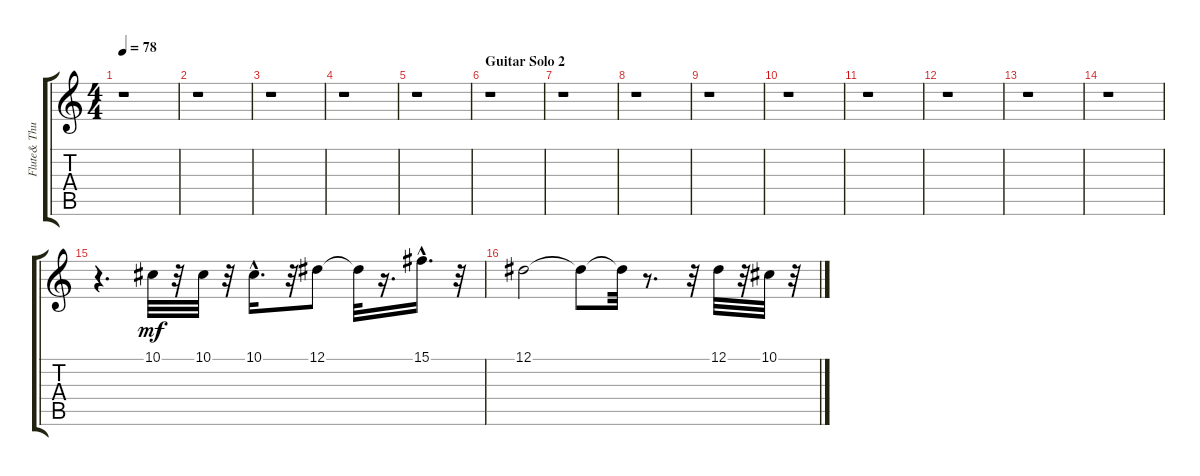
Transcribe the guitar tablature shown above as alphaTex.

\track ("Flute& Thunder" "Flute& Thu") {instrument flute}
\staff {score tabs}
\tuning (Eb4 Bb3 Gb3 Db3 Ab2 Eb2) {hide}
\ts (4 4)
\tempo 78
\clef g2
\ks c
r.1{dy mf} |
r.1 |
r.1 |
r.1 |
r.1 |
\section ("" "Guitar Solo 2")
r.1 |
r.1 |
r.1 |
r.1 |
r.1 |
r.1 |
r.1 |
r.1 |
r.1 |
r.4{d} 10.1.32 r.32 10.1.32 r.32 10.1{hac}.16{d} r.32 12.1.8 12.1{t}.32 r.16{d} 15.1{hac}.16{d} r.32 |
12.1.2 12.1{t}.8 12.1{t}.32 r.8{d} r.32 12.1.32 r.32 10.1.32 r.32
